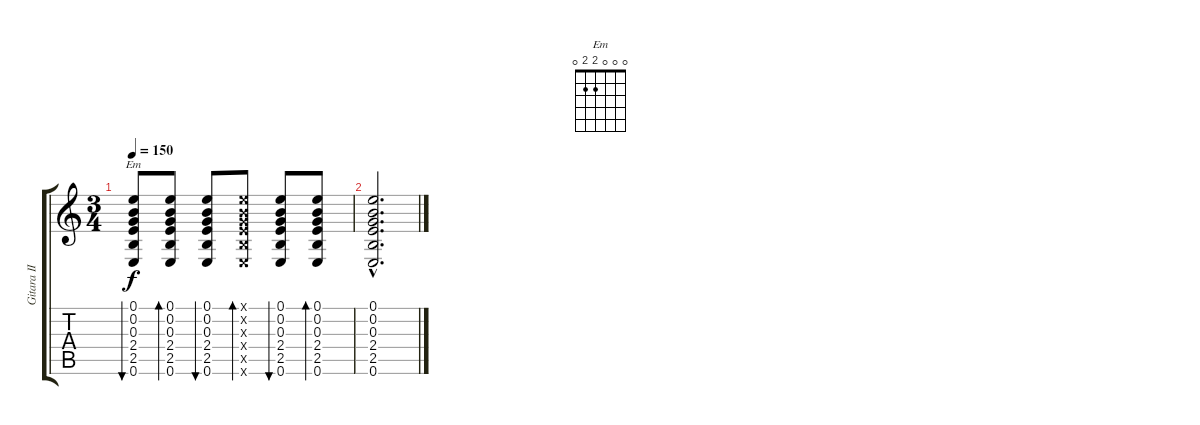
\track ("Gitara II" "Gitara II") {instrument acousticguitarnylon}
\staff {score tabs}
\tuning (E4 B3 G3 D3 A2 E2) {hide}
\chord ("Em" 0 0 0 2 2 0)
\ts (3 4)
\tempo 150
\clef g2
\ks c
(0.1 0.2 0.3 2.4 2.5 0.6).8{bu 30 ch "Em" dy f} (0.1 0.2 0.3 2.4 2.5 0.6).8{bd 30} (0.1 0.2 0.3 2.4 2.5 0.6).8{bu 30} (0.1{x} 0.2{x} 0.3{x} 2.4{x} 2.5{x} 0.6{x}).8{bd 30} (0.1 0.2 0.3 2.4 2.5 0.6).8{bu 30} (0.1 0.2 0.3 2.4 2.5 0.6).8{bd 30} |
(0.1{hac} 0.2{hac} 0.3{hac} 2.4{hac} 2.5{hac} 0.6{hac}).2{d}
